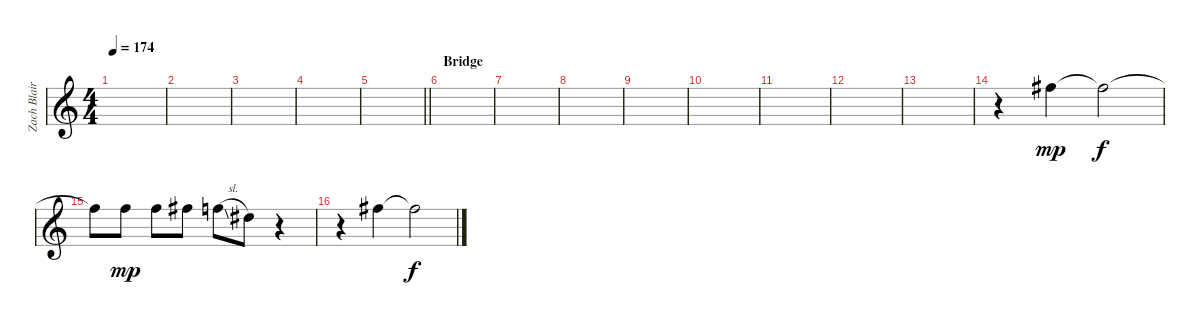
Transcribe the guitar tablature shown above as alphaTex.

\track ("Zach Blair - Vocals" "Zach Blair") {instrument distortionguitar}
\staff {score}
\tuning (Eb4 Bb3 Gb3 Db3 Ab2 Eb2) {hide}
\ts (4 4)
\tempo 174
\clef g2
\ks c
|
|
|
|
\barLineRight lightlight
|
\section ("" "Bridge")
|
|
|
|
|
|
|
|
r.4 8.2.4{dy mp} 8.2{t}.2{dy f} |
8.2{t}.8 7.2.8{dy mp} 7.2.8 8.2.8 7.2{sl}.8 5.2.8 r.4 |
r.4 8.2.4 8.2{t}.2{dy f}
